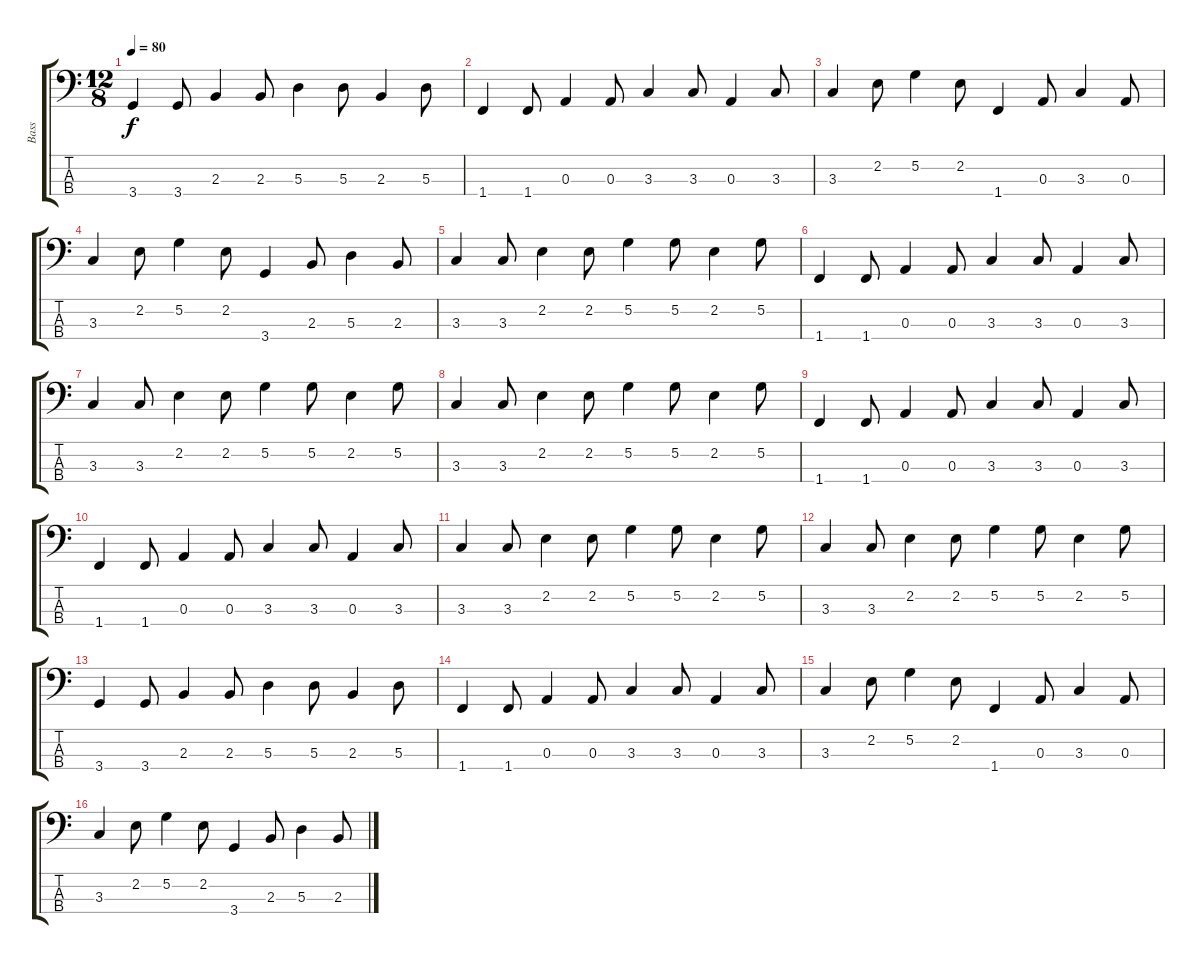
\track ("Bass" "Bass") {instrument electricbassfinger}
\staff {score tabs}
\tuning (G2 D2 A1 E1) {hide}
\ts (12 8)
\tempo 80
\clef f4
\ks c
3.4.4{dy f} 3.4.8 2.3.4 2.3.8 5.3.4 5.3.8 2.3.4 5.3.8 |
1.4.4 1.4.8 0.3.4 0.3.8 3.3.4 3.3.8 0.3.4 3.3.8 |
3.3.4 2.2.8 5.2.4 2.2.8 1.4.4 0.3.8 3.3.4 0.3.8 |
3.3.4 2.2.8 5.2.4 2.2.8 3.4.4 2.3.8 5.3.4 2.3.8 |
3.3.4 3.3.8 2.2.4 2.2.8 5.2.4 5.2.8 2.2.4 5.2.8 |
1.4.4 1.4.8 0.3.4 0.3.8 3.3.4 3.3.8 0.3.4 3.3.8 |
3.3.4 3.3.8 2.2.4 2.2.8 5.2.4 5.2.8 2.2.4 5.2.8 |
3.3.4 3.3.8 2.2.4 2.2.8 5.2.4 5.2.8 2.2.4 5.2.8 |
1.4.4 1.4.8 0.3.4 0.3.8 3.3.4 3.3.8 0.3.4 3.3.8 |
1.4.4 1.4.8 0.3.4 0.3.8 3.3.4 3.3.8 0.3.4 3.3.8 |
3.3.4 3.3.8 2.2.4 2.2.8 5.2.4 5.2.8 2.2.4 5.2.8 |
3.3.4 3.3.8 2.2.4 2.2.8 5.2.4 5.2.8 2.2.4 5.2.8 |
3.4.4 3.4.8 2.3.4 2.3.8 5.3.4 5.3.8 2.3.4 5.3.8 |
1.4.4 1.4.8 0.3.4 0.3.8 3.3.4 3.3.8 0.3.4 3.3.8 |
3.3.4 2.2.8 5.2.4 2.2.8 1.4.4 0.3.8 3.3.4 0.3.8 |
3.3.4 2.2.8 5.2.4 2.2.8 3.4.4 2.3.8 5.3.4 2.3.8
